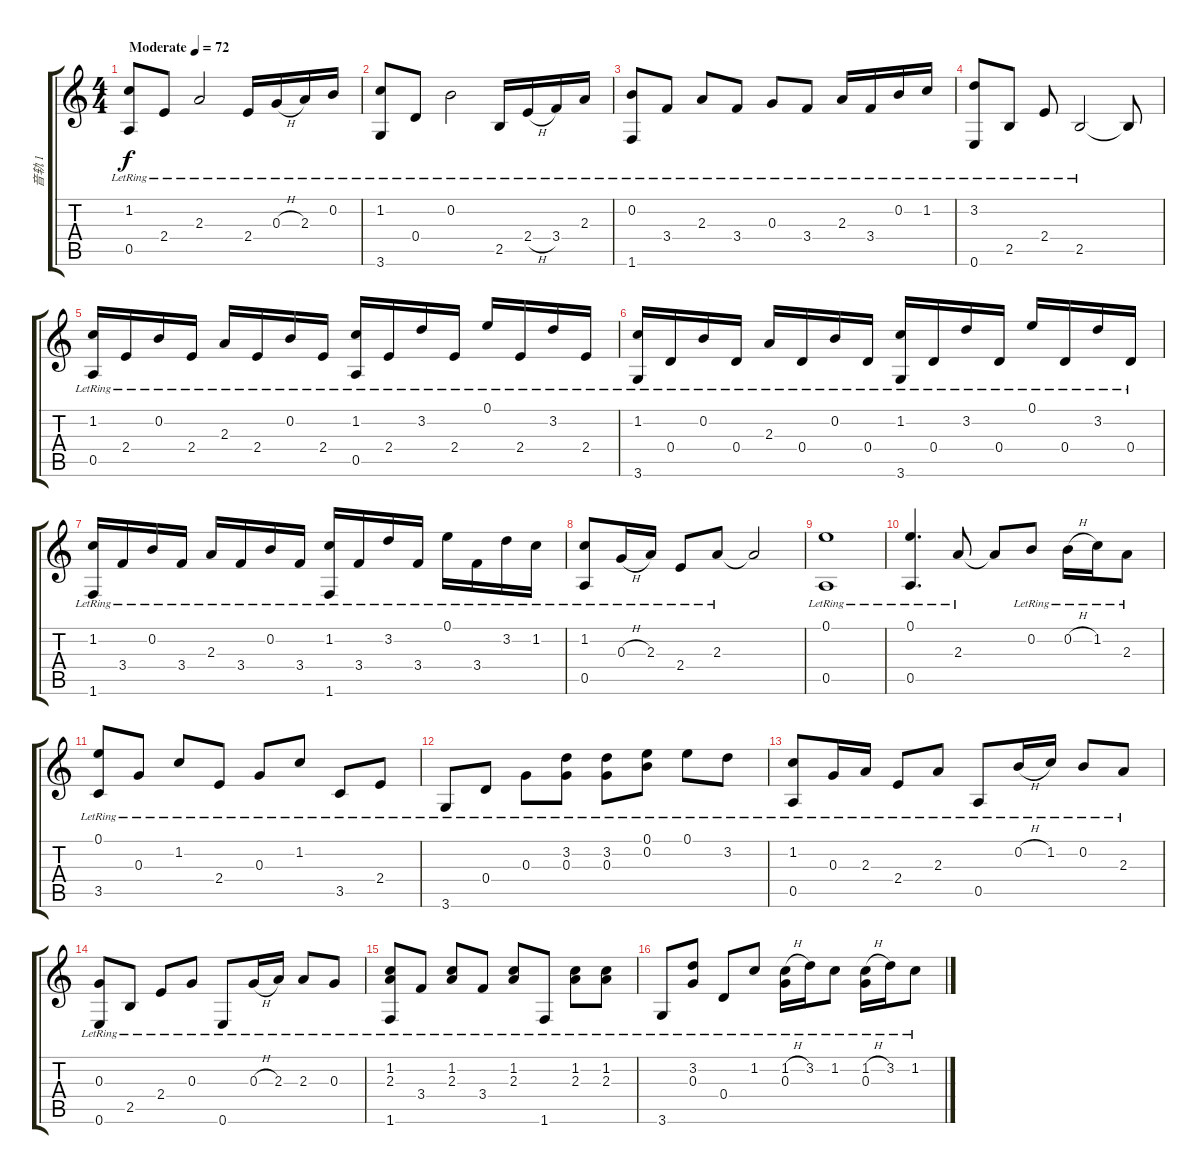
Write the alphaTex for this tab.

\track ("音轨 1" "音轨 1") {instrument acousticguitarnylon}
\staff {score tabs}
\tuning (E4 B3 G3 D3 A2 E2) {hide}
\ts (4 4)
\tempo (72 "Moderate")
\clef g2
\ks c
(1.2{lr} 0.5{lr}).8{dy f instrument acousticguitarnylon} 2.4{lr}.8 2.3{lr}.2 2.4{lr}.16 0.3{h lr}.16 2.3{lr}.16 0.2{lr}.16 |
(1.2{lr} 3.6{lr}).8 0.4{lr}.8 0.2{lr}.2 2.5{lr}.16 2.4{h lr}.16 3.4{lr}.16 2.3{lr}.16 |
(0.2{lr} 1.6{lr}).8 3.4{lr}.8 2.3{lr}.8 3.4{lr}.8 0.3{lr}.8 3.4{lr}.8 2.3{lr}.16 3.4{lr}.16 0.2{lr}.16 1.2{lr}.16 |
(3.2{lr} 0.6{lr}).8 2.5{lr}.8 2.4{lr}.8 2.5{lr}.2 2.5{t}.8 |
(1.2{lr} 0.5{lr}).16 2.4{lr}.16 0.2{lr}.16 2.4{lr}.16 2.3{lr}.16 2.4{lr}.16 0.2{lr}.16 2.4{lr}.16 (1.2{lr} 0.5{lr}).16 2.4{lr}.16 3.2{lr}.16 2.4{lr}.16 0.1{lr}.16 2.4{lr}.16 3.2{lr}.16 2.4{lr}.16 |
(1.2{lr} 3.6{lr}).16 0.4{lr}.16 0.2{lr}.16 0.4{lr}.16 2.3{lr}.16 0.4{lr}.16 0.2{lr}.16 0.4{lr}.16 (1.2{lr} 3.6{lr}).16 0.4{lr}.16 3.2{lr}.16 0.4{lr}.16 0.1{lr}.16 0.4{lr}.16 3.2{lr}.16 0.4{lr}.16 |
(1.2{lr} 1.6{lr}).16 3.4{lr}.16 0.2{lr}.16 3.4{lr}.16 2.3{lr}.16 3.4{lr}.16 0.2{lr}.16 3.4{lr}.16 (1.2{lr} 1.6{lr}).16 3.4{lr}.16 3.2{lr}.16 3.4{lr}.16 0.1{lr}.16 3.4{lr}.16 3.2{lr}.16 1.2{lr}.16 |
(1.2{lr} 0.5{lr}).8 0.3{h lr}.16 2.3{lr}.16 2.4{lr}.8 2.3{lr}.8 2.3{t}.2 |
(0.1{lr} 0.5{lr}).1 |
(0.1 0.5{lr}).4{d} 2.3{lr}.8 2.3{t}.8 0.2{lr}.8 0.2{h lr}.16 1.2{lr}.16 2.3{lr}.8 |
(0.1{lr} 3.5{lr}).8 0.3{lr}.8 1.2{lr}.8 2.4{lr}.8 0.3{lr}.8 1.2{lr}.8 3.5{lr}.8 2.4{lr}.8 |
3.6{lr}.8 0.4{lr}.8 0.3{lr}.8 (3.2{lr} 0.3{lr}).8 (3.2{lr} 0.3{lr}).8 (0.1{lr} 0.2{lr}).8 0.1{lr}.8 3.2{lr}.8 |
(1.2{lr} 0.5{lr}).8 0.3{lr}.16 2.3{lr}.16 2.4{lr}.8 2.3{lr}.8 0.5{lr}.8 0.2{h lr}.16 1.2{lr}.16 0.2{lr}.8 2.3{lr}.8 |
(0.3{lr} 0.6{lr}).8 2.5{lr}.8 2.4{lr}.8 0.3{lr}.8 0.6{lr}.8 0.3{h lr}.16 2.3{lr}.16 2.3{lr}.8 0.3{lr}.8 |
(1.2{lr} 2.3{lr} 1.6{lr}).8 3.4{lr}.8 (1.2{lr} 2.3{lr}).8 3.4{lr}.8 (1.2{lr} 2.3{lr}).8 1.6{lr}.8 (1.2{lr} 2.3{lr}).8 (1.2{lr} 2.3{lr}).8 |
3.6{lr}.8 (3.2{lr} 0.3{lr}).8 0.4{lr}.8 1.2{lr}.8 (1.2{h lr} 0.3{lr}).16 3.2{lr}.16 1.2{lr}.8 (1.2{h lr} 0.3{lr}).16 3.2{lr}.16 1.2{lr}.8
